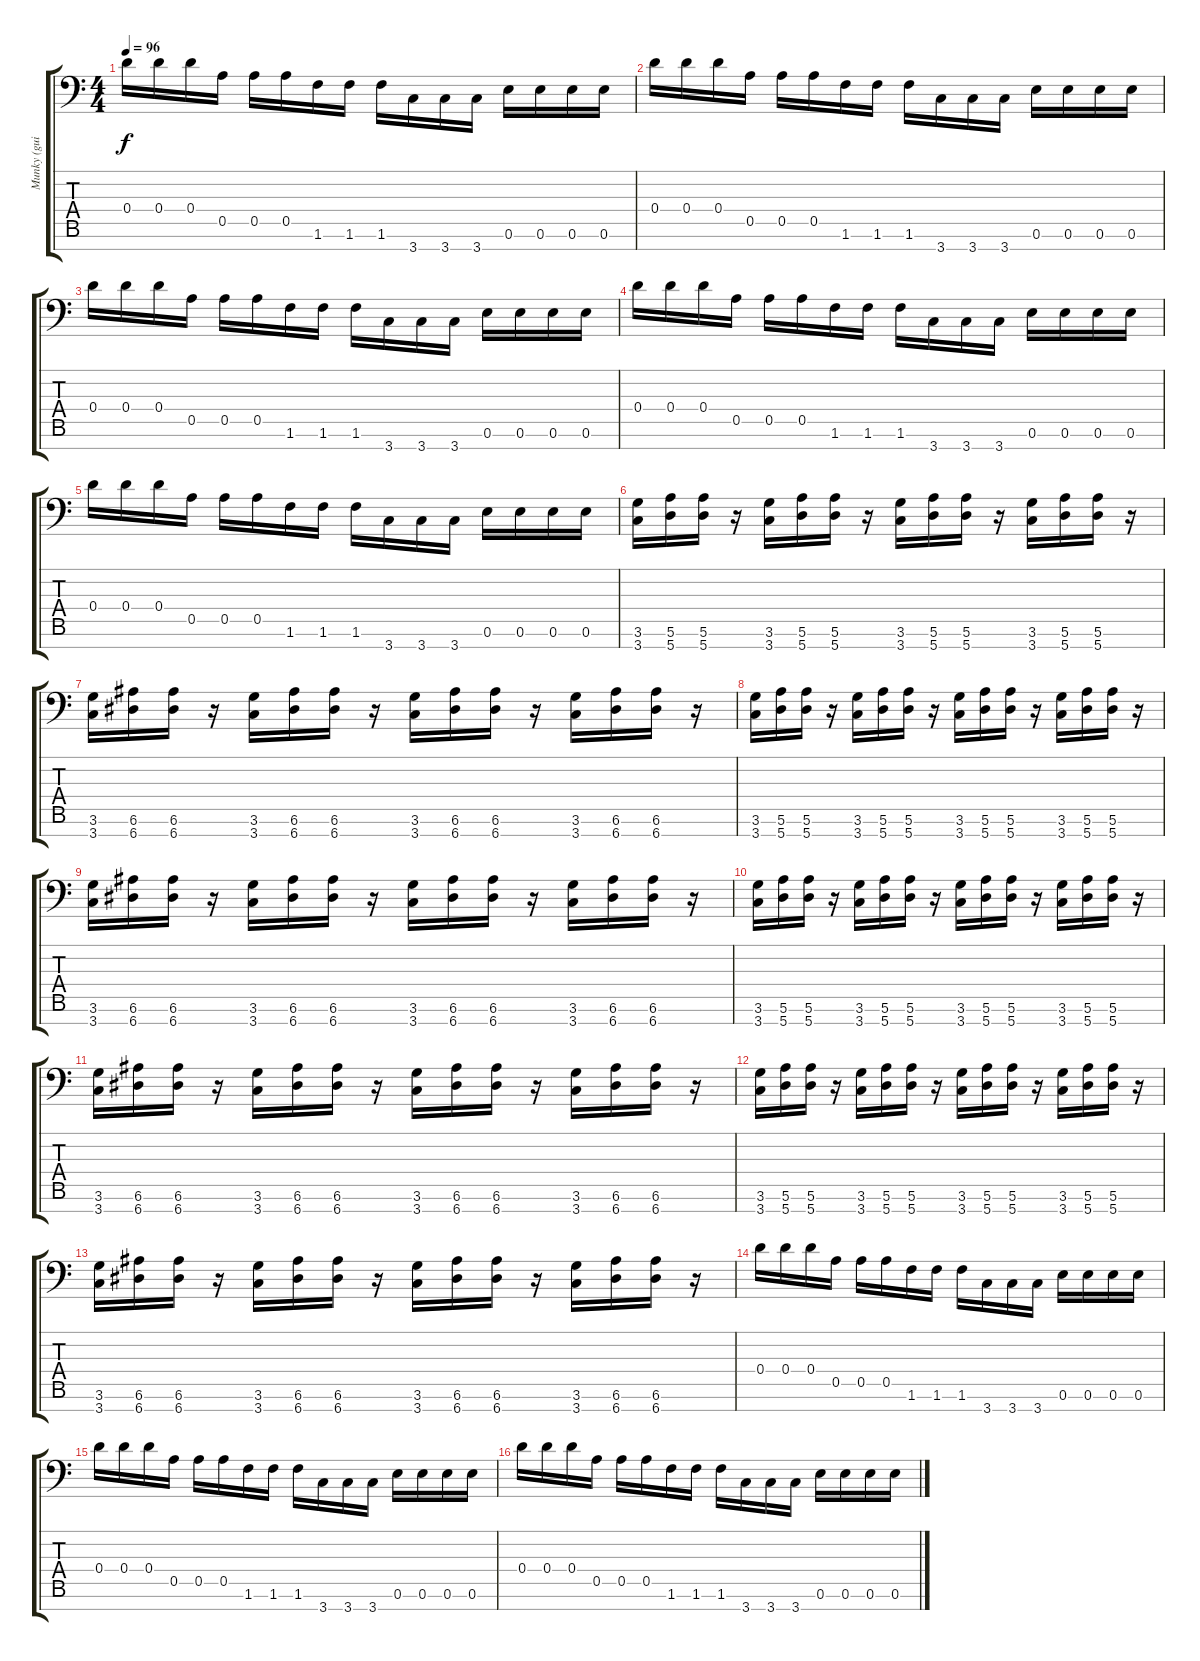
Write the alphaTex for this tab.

\track ("Munky (guitar 1)" "Munky (gui") {instrument overdrivenguitar}
\staff {score tabs}
\tuning (E4 B3 G3 D3 A2 E2 A1) {hide}
\ts (4 4)
\tempo 96
\clef f4
\ks c
0.4.16{dy f} 0.4.16 0.4.16 0.5.16 0.5.16 0.5.16 1.6.16 1.6.16 1.6.16 3.7.16 3.7.16 3.7.16 0.6.16 0.6.16 0.6.16 0.6.16 |
0.4.16 0.4.16 0.4.16 0.5.16 0.5.16 0.5.16 1.6.16 1.6.16 1.6.16 3.7.16 3.7.16 3.7.16 0.6.16 0.6.16 0.6.16 0.6.16 |
0.4.16 0.4.16 0.4.16 0.5.16 0.5.16 0.5.16 1.6.16 1.6.16 1.6.16 3.7.16 3.7.16 3.7.16 0.6.16 0.6.16 0.6.16 0.6.16 |
0.4.16 0.4.16 0.4.16 0.5.16 0.5.16 0.5.16 1.6.16 1.6.16 1.6.16 3.7.16 3.7.16 3.7.16 0.6.16 0.6.16 0.6.16 0.6.16 |
0.4.16 0.4.16 0.4.16 0.5.16 0.5.16 0.5.16 1.6.16 1.6.16 1.6.16 3.7.16 3.7.16 3.7.16 0.6.16 0.6.16 0.6.16 0.6.16 |
(3.6 3.7).16 (5.6 5.7).16 (5.6 5.7).16 r.16 (3.6 3.7).16 (5.6 5.7).16 (5.6 5.7).16 r.16 (3.6 3.7).16 (5.6 5.7).16 (5.6 5.7).16 r.16 (3.6 3.7).16 (5.6 5.7).16 (5.6 5.7).16 r.16 |
(3.6 3.7).16 (6.6 6.7).16 (6.6 6.7).16 r.16 (3.6 3.7).16 (6.6 6.7).16 (6.6 6.7).16 r.16 (3.6 3.7).16 (6.6 6.7).16 (6.6 6.7).16 r.16 (3.6 3.7).16 (6.6 6.7).16 (6.6 6.7).16 r.16 |
(3.6 3.7).16 (5.6 5.7).16 (5.6 5.7).16 r.16 (3.6 3.7).16 (5.6 5.7).16 (5.6 5.7).16 r.16 (3.6 3.7).16 (5.6 5.7).16 (5.6 5.7).16 r.16 (3.6 3.7).16 (5.6 5.7).16 (5.6 5.7).16 r.16 |
(3.6 3.7).16 (6.6 6.7).16 (6.6 6.7).16 r.16 (3.6 3.7).16 (6.6 6.7).16 (6.6 6.7).16 r.16 (3.6 3.7).16 (6.6 6.7).16 (6.6 6.7).16 r.16 (3.6 3.7).16 (6.6 6.7).16 (6.6 6.7).16 r.16 |
(3.6 3.7).16 (5.6 5.7).16 (5.6 5.7).16 r.16 (3.6 3.7).16 (5.6 5.7).16 (5.6 5.7).16 r.16 (3.6 3.7).16 (5.6 5.7).16 (5.6 5.7).16 r.16 (3.6 3.7).16 (5.6 5.7).16 (5.6 5.7).16 r.16 |
(3.6 3.7).16 (6.6 6.7).16 (6.6 6.7).16 r.16 (3.6 3.7).16 (6.6 6.7).16 (6.6 6.7).16 r.16 (3.6 3.7).16 (6.6 6.7).16 (6.6 6.7).16 r.16 (3.6 3.7).16 (6.6 6.7).16 (6.6 6.7).16 r.16 |
(3.6 3.7).16 (5.6 5.7).16 (5.6 5.7).16 r.16 (3.6 3.7).16 (5.6 5.7).16 (5.6 5.7).16 r.16 (3.6 3.7).16 (5.6 5.7).16 (5.6 5.7).16 r.16 (3.6 3.7).16 (5.6 5.7).16 (5.6 5.7).16 r.16 |
(3.6 3.7).16 (6.6 6.7).16 (6.6 6.7).16 r.16 (3.6 3.7).16 (6.6 6.7).16 (6.6 6.7).16 r.16 (3.6 3.7).16 (6.6 6.7).16 (6.6 6.7).16 r.16 (3.6 3.7).16 (6.6 6.7).16 (6.6 6.7).16 r.16 |
0.4.16{volume 10 instrument overdrivenguitar} 0.4.16 0.4.16 0.5.16 0.5.16 0.5.16 1.6.16 1.6.16 1.6.16 3.7.16 3.7.16 3.7.16 0.6.16 0.6.16 0.6.16 0.6.16 |
0.4.16{volume 16 balance 8 instrument distortionguitar} 0.4.16 0.4.16 0.5.16 0.5.16 0.5.16 1.6.16 1.6.16 1.6.16 3.7.16 3.7.16 3.7.16 0.6.16 0.6.16 0.6.16 0.6.16 |
0.4.16 0.4.16 0.4.16 0.5.16 0.5.16 0.5.16 1.6.16 1.6.16 1.6.16 3.7.16 3.7.16 3.7.16 0.6.16 0.6.16 0.6.16 0.6.16
